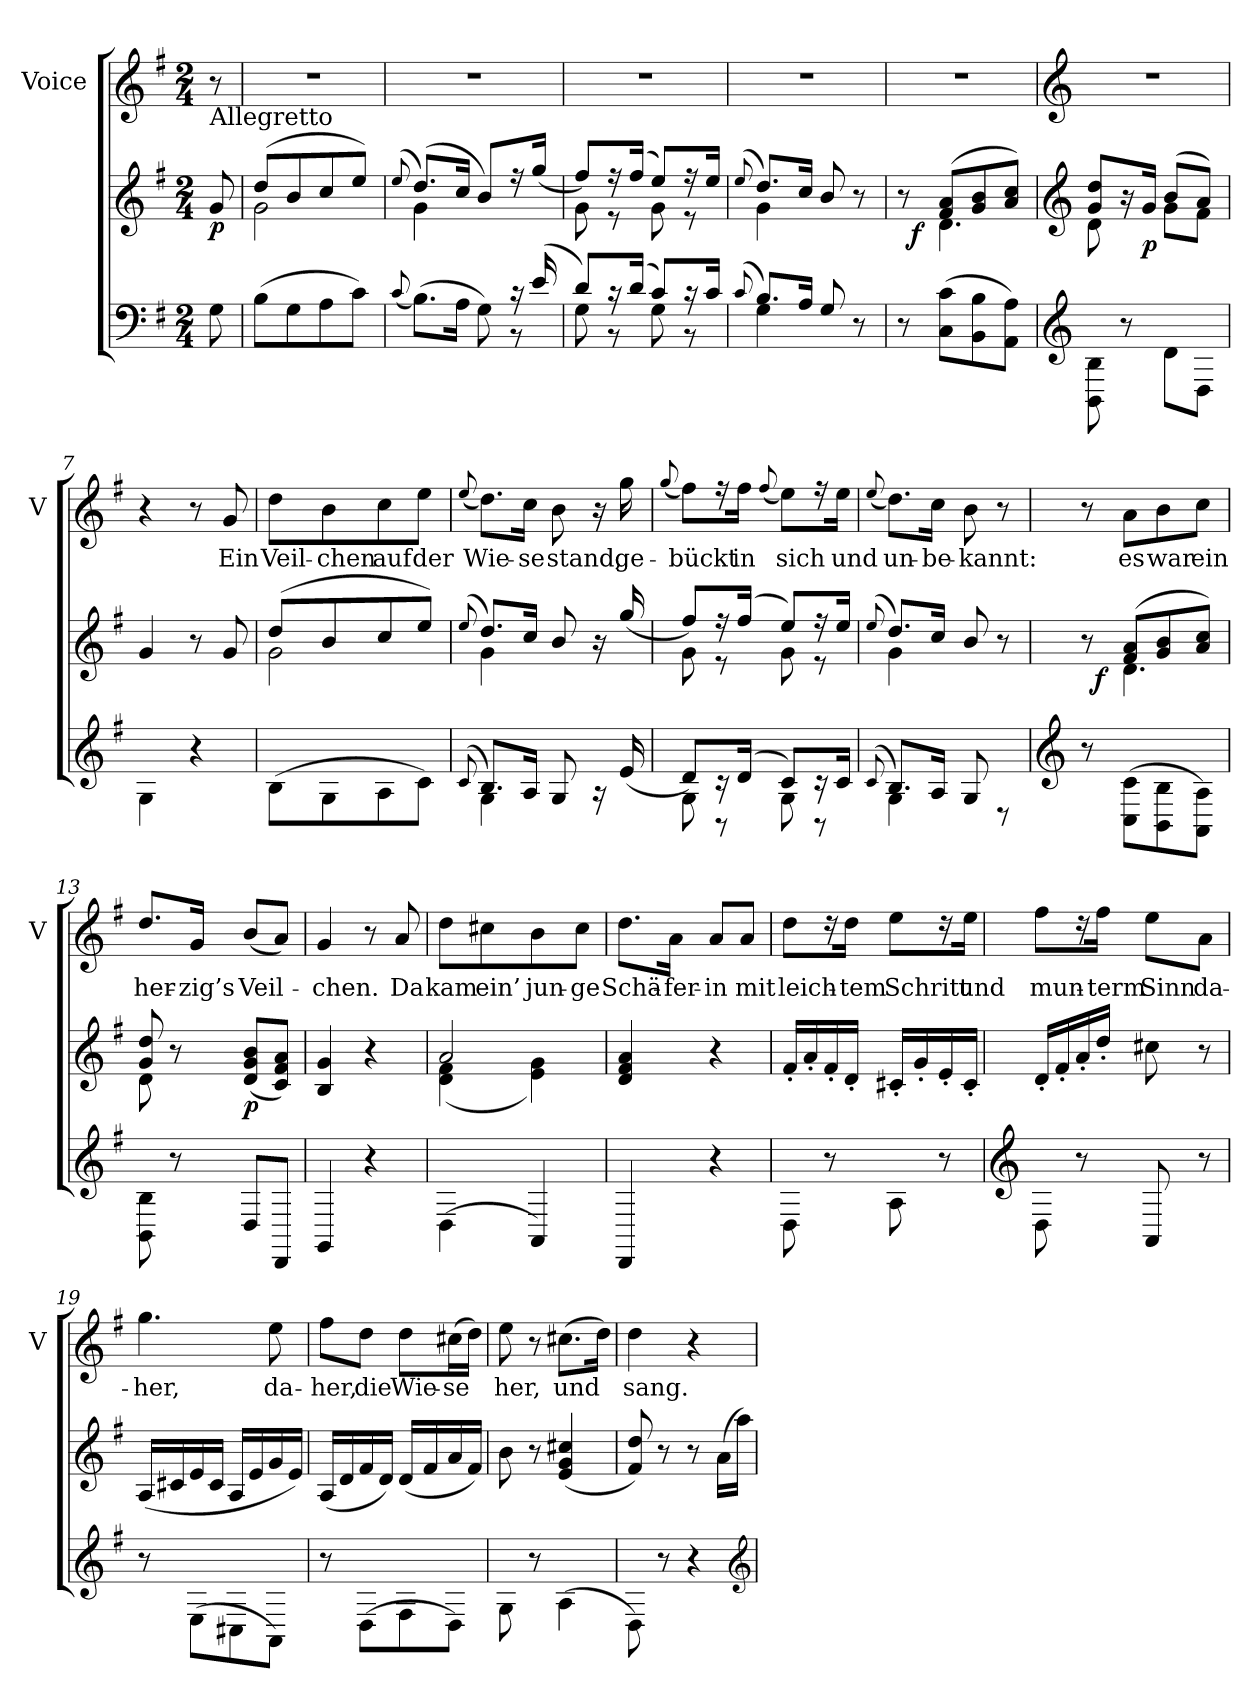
**kern	**kern	**dynam	**kern	**text
*part2	*part2	*part2	*part1	*part1
*staff3	*staff2	*staff2/3	*staff1	*staff1
*	*	*	*I"Voice	*
*	*	*	*I'V	*
*clefF4	*clefG2	*	*clefG2	*
*k[f#]	*k[f#]	*	*k[f#]	*
*G:	*G:	*	*G:	*
*M2/4	*M2/4	*	*M2/4	*
*MM108	*MM108	*	*MM108	*
=	=	=	=	=
!	!LO:TX:t=Allegretto	!	!	!
!	!	!LO:DY:b	!	!
8G\	8g/	p	8r	.
=1	=1	=1	=1	=1
*	*^	*	*	*
(>8B\L	(<8dd/L	2g\	.	2r	.
8G\	8b/	.	.	.	.
8A\	8cc/	.	.	.	.
8c\J)	8ee/J)	.	.	.	.
=2	=2	=2	=2	=2	=2
(<8qqc/	(<8qqee/	.	.	.	.
*^	*	*	*	*	*
(>8.B\L)	4ryy	(<8.dd/L)	4g\	.	2r	.
16A\Jk	.	16cc/Jk	.	.	.	.
8G\)	8ryy	8b/L)	4ryy	.	.	.
16rc	8rBB	16rff	.	.	.	.
(<16e/	.	(<16gg/Jk	.	.	.	.
=3	=3	=3	=3	=3	=3	=3
8d/L)	8G\	8ff#/L)	8g\	.	2r	.
16rc	8rBB	16rff	8re	.	.	.
(<16d/Jk	.	(<16ff#/Jk	.	.	.	.
8c/L)	8G\	8ee/L)	8g\	.	.	.
16rc	8rBB	16rff	8re	.	.	.
16c/Jk	.	16ee/Jk	.	.	.	.
=4	=4	=4	=4	=4	=4	=4
(<8qqc/	.	(<8qqee/	.	.	.	.
8.B/L)	4G\	8.dd/L)	4g\	.	2r	.
16A/Jk	.	16cc/Jk	.	.	.	.
8G/	4ryy	8b/	4ryy	.	.	.
8r	.	8r	.	.	.	.
*v	*v	*	*	*	*	*
=5	=5	=5	=5	=5	=5
*	*	*^	*	*	*
8r	8r	8ryy	32ryy	.	2r	.
!	!	!	!	!LO:DY:b	!	!
.	.	.	4...ryy	f	.	.
(>8C\ 8c\L	(<8f#/ 8a/L	4.d\	.	.	.	.
8BB\ 8B\	8g/ 8b/	.	.	.	.	.
8AA\ 8A\J)	8a/ 8cc/J)	.	.	.	.	.
*	*v	*v	*v	*	*	*
!!LO:LB:g=z
=6	=6	=6	=6	=6
*clefG2	*clefG2	*	*clefG2	*
*	*^	*	*	*
8BB\ 8B\	8g/ 8dd/L	8d\	.	2r	.
8r	16r	8ryy	.	.	.
!	!	!	!LO:DY:b	!	!
.	16g/Jk	.	p	.	.
8d\L	(<8b/L	8g\L	.	.	.
8D\J	8a/J)	8f#\J	.	.	.
=7	=7	=7	=7	=7	=7
4G\	4g/	4ryy	.	4r	.
4r	8r	4ryy	.	8r	.
.	8g/	.	.	8g/	Ein
=8	=8	=8	=8	=8	=8
(>8B\L	(<8dd/L	2g\	.	8dd\L	Veil-
8G\	8b/	.	.	8b\	-chen
8A\	8cc/	.	.	8cc\	auf
8c\J)	8ee/J)	.	.	8ee\J	der
=9	=9	=9	=9	=9	=9
(<8qqc/	(<8qqee/	.	.	(<8qqee/	.
*^	*	*	*	*	*
8.B/L)	4G\	8.dd/L)	4g\	.	8.dd\L)	Wie-
16A/Jk	.	16cc/Jk	.	.	16cc\Jk	-se
8G/	4ryy	8b/	4ryy	.	8b\	stand,
16rA	.	16r	.	.	16r	.
(<16e/	.	(<16gg/	.	.	16gg\	ge-
=10	=10	=10	=10	=10	=10	=10
.	.	.	.	.	(<8qqgg/	.
8d/L)	8G\	8ff#/L)	8g\	.	8ff#\L)	-bückt
16rc	8rBB	16rff	8re	.	16rff	.
(<16d/Jk	.	(<16ff#/Jk	.	.	16ff#\Jk	in
.	.	.	.	.	(<8qqff#/	.
8c/L)	8G\	8ee/L)	8g\	.	8ee\L)	sich
16rc	8rBB	16rff	8re	.	16rff	.
16c/Jk	.	16ee/Jk	.	.	16ee\Jk	und
=11	=11	=11	=11	=11	=11	=11
(<8qqc/	.	(<8qqee/	.	.	(<8qqee/	.
8.B/L)	4G\	8.dd/L)	4g\	.	8.dd\L)	un-
16A/Jk	.	16cc/Jk	.	.	16cc\Jk	-be-
8G/	4ryy	8b/	4ryy	.	8b\	-kannt:
8rD	.	8r	.	.	8r	.
*v	*v	*	*	*	*	*
*	*v	*v	*	*	*
!!LO:LB:g=z
=12	=12	=12	=12	=12
*clefG2	*	*	*	*
*	*^	*	*	*
*	*	*^	*	*	*
8r	8r	8ryy	32ryy	.	8r	.
!	!	!	!	!LO:DY:b	!	!
.	.	.	4...ryy	f	.	.
(>8C\ 8c\L	(<8f#/ 8a/L	4.d\	.	.	8a\L	es
8BB\ 8B\	8g/ 8b/	.	.	.	8b\	war
8AA\ 8A\J)	8a/ 8cc/J)	.	.	.	8cc\J	ein
*	*	*v	*v	*	*	*
=13	=13	=13	=13	=13	=13
8BB\ 8B\	8g/ 8dd/	8d\	.	8.dd/L	her-
8r	8r	8ryy	.	.	.
.	.	.	.	16g/Jk	-zig’s
!	!	!	!LO:DY:b	!	!
8D/L	(<8d/ 8g/ 8b/L	4ryy	p	(<8b/L	Veil-
8DD/J	8c/ 8f#/ 8a/J)	.	.	8a/J)	.
*	*v	*v	*	*	*
=14	=14	=14	=14	=14
4GG/	4B/ 4g/	.	4g/	-chen.
4r	4r	.	8r	.
.	.	.	8a/	Da
=15	=15	=15	=15	=15
*	*^	*	*	*
(>4D\	2a/	(<4d\ 4f#\	.	8dd\L	kam
.	.	.	.	8cc#X\	ein’
4AA/)	.	4e\ 4g\)	.	8b\	jun-
.	.	.	.	8cc#\J	-ge
*	*v	*v	*	*	*
=16	=16	=16	=16	=16
4DD/	4d/ 4f#/ 4a/	.	8.dd\L	Schä-
.	.	.	16a\Jk	-fer-
4r	4r	.	8a/L	-in
.	.	.	8a/J	mit
=17	=17	=17	=17	=17
8D\	16f#'</LL	.	8dd\L	leich-
.	16a'</	.	.	.
8r	16f#'</	.	16rdd	.
.	16d'</JJ	.	16dd\Jk	-tem
8A\	16c#X'</LL	.	8ee\L	Schritt
.	16g'</	.	.	.
8r	16e'</	.	16rdd	.
.	16c#'</JJ	.	16ee\Jk	und
!!LO:LB:g=z
=18	=18	=18	=18	=18
*clefG2	*	*	*	*
8D\	16d'</LL	.	8ff#\L	mun-
.	16f#'</	.	.	.
8r	16a'</	.	16rdd	.
.	16dd'</JJ	.	16ff#\Jk	-term
8AA/	8cc#X\	.	8ee\L	Sinn
8r	8r	.	8a\J	da-
=19	=19	=19	=19	=19
8r	(<16A/LL	.	4.gg\	-her,
.	16c#X/	.	.	.
(>8E\L	16e/	.	.	.
.	16c#/JJ	.	.	.
8C#X\	16A/LL	.	.	.
.	16e/	.	.	.
8AA\J)	16g/	.	8ee\	da-
.	16e/JJ)	.	.	.
=20	=20	=20	=20	=20
8r	(<16A/LL	.	8ff#\L	-her,
.	16d/	.	.	.
(>8D\L	16f#/	.	8dd\J	die
.	16d/JJ)	.	.	.
8F#\	(<16d/LL	.	8dd\L	Wie-
.	16f#/	.	.	.
8D\J)	16a/	.	(>16cc#X\L	-se
.	16f#/JJ)	.	16dd\JJ)	.
=21	=21	=21	=21	=21
8G\	8b\	.	8ee\	her,
8r	8r	.	8r	.
(>4A\	(<4e/ 4g/ 4cc#X/	.	(>8.cc#X\L	und
.	.	.	16dd\Jk)	.
=22	=22	=22	=22	=22
8D\)	8f#/ 8dd/)	.	4dd\	sang.
8r	8r	.	.	.
4r	8r	.	4r	.
.	(>16a\LL	.	.	.
.	16aa\JJ)	.	.	.
*clefG2	*	*	*	*
=	=	=	=	=
*-	*-	*-	*-	*-
